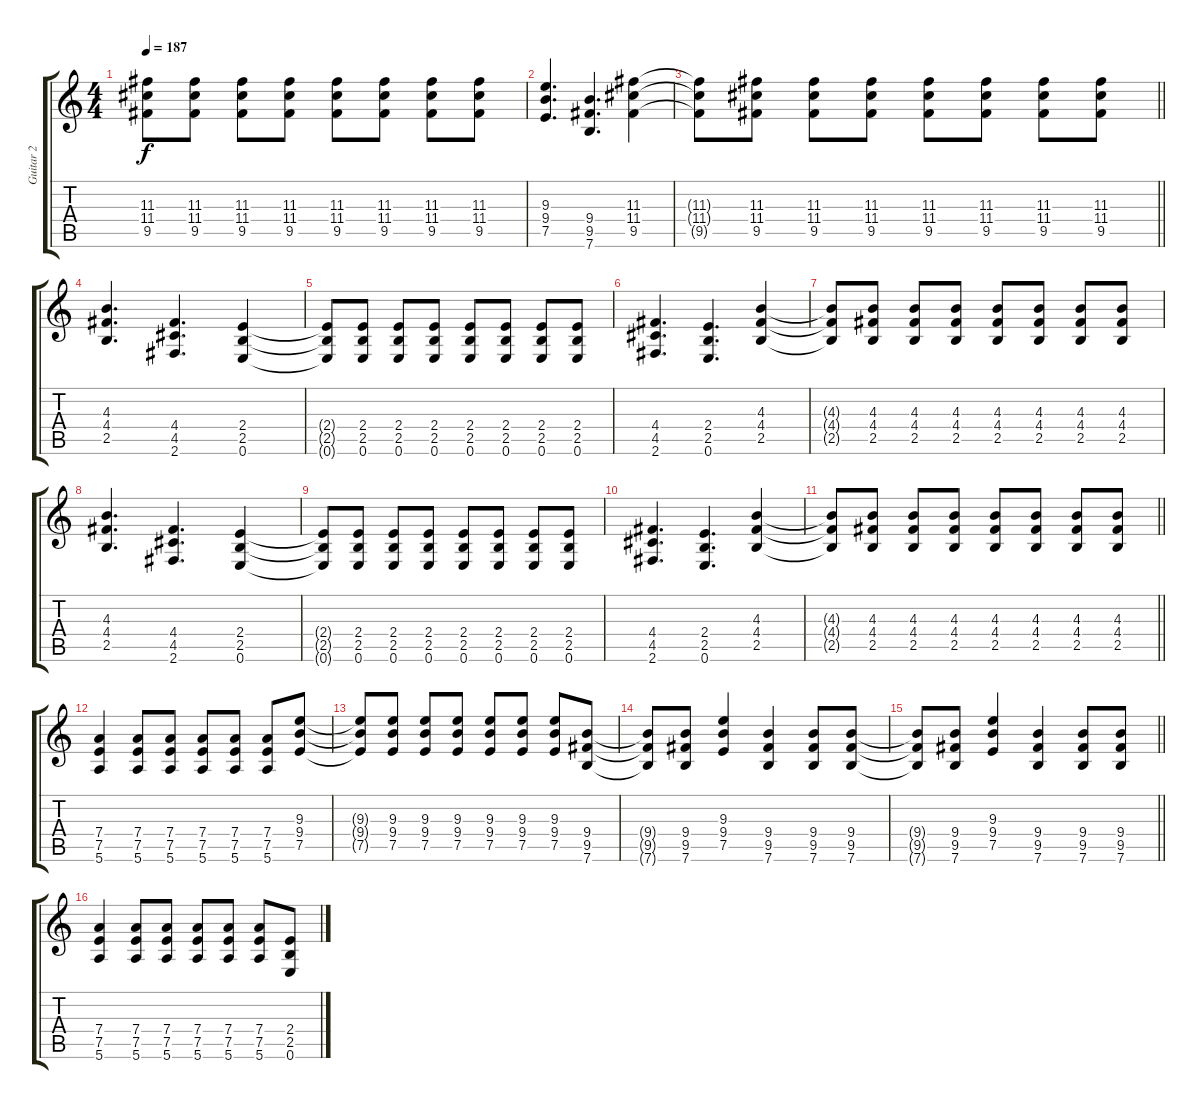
\track ("Guitar 2" "Guitar 2") {instrument overdrivenguitar}
\staff {score tabs}
\tuning (E4 B3 G3 D3 A2 E2) {hide}
\ts (4 4)
\tempo 187
\clef g2
\ks c
(11.3{t} 11.4{t} 9.5{t}).8{dy f} (11.3 11.4 9.5).8 (11.3 11.4 9.5).8 (11.3 11.4 9.5).8 (11.3 11.4 9.5).8 (11.3 11.4 9.5).8 (11.3 11.4 9.5).8 (11.3 11.4 9.5).8 |
(9.3 9.4 7.5).4{d} (9.4 9.5 7.6).4{d} (11.3 11.4 9.5).4 |
\barLineRight lightlight
(11.3{t} 11.4{t} 9.5{t}).8 (11.3 11.4 9.5).8 (11.3 11.4 9.5).8 (11.3 11.4 9.5).8 (11.3 11.4 9.5).8 (11.3 11.4 9.5).8 (11.3 11.4 9.5).8 (11.3 11.4 9.5).8 |
(4.3 4.4 2.5).4{d} (4.4 4.5 2.6).4{d} (2.4 2.5 0.6).4 |
(2.4{t} 2.5{t} 0.6{t}).8 (2.4 2.5 0.6).8 (2.4 2.5 0.6).8 (2.4 2.5 0.6).8 (2.4 2.5 0.6).8 (2.4 2.5 0.6).8 (2.4 2.5 0.6).8 (2.4 2.5 0.6).8 |
(4.4 4.5 2.6).4{d} (2.4 2.5 0.6).4{d} (4.3 4.4 2.5).4 |
(4.3{t} 4.4{t} 2.5{t}).8 (4.3 4.4 2.5).8 (4.3 4.4 2.5).8 (4.3 4.4 2.5).8 (4.3 4.4 2.5).8 (4.3 4.4 2.5).8 (4.3 4.4 2.5).8 (4.3 4.4 2.5).8 |
(4.3 4.4 2.5).4{d} (4.4 4.5 2.6).4{d} (2.4 2.5 0.6).4 |
(2.4{t} 2.5{t} 0.6{t}).8 (2.4 2.5 0.6).8 (2.4 2.5 0.6).8 (2.4 2.5 0.6).8 (2.4 2.5 0.6).8 (2.4 2.5 0.6).8 (2.4 2.5 0.6).8 (2.4 2.5 0.6).8 |
(4.4 4.5 2.6).4{d} (2.4 2.5 0.6).4{d} (4.3 4.4 2.5).4 |
\barLineRight lightlight
(4.3{t} 4.4{t} 2.5{t}).8 (4.3 4.4 2.5).8 (4.3 4.4 2.5).8 (4.3 4.4 2.5).8 (4.3 4.4 2.5).8 (4.3 4.4 2.5).8 (4.3 4.4 2.5).8 (4.3 4.4 2.5).8 |
(7.4 7.5 5.6).4{volume 10} (7.4 7.5 5.6).8 (7.4 7.5 5.6).8 (7.4 7.5 5.6).8 (7.4 7.5 5.6).8 (7.4 7.5 5.6).8 (9.3 9.4 7.5).8 |
(9.3{t} 9.4{t} 7.5{t}).8 (9.3 9.4 7.5).8 (9.3 9.4 7.5).8 (9.3 9.4 7.5).8 (9.3 9.4 7.5).8 (9.3 9.4 7.5).8 (9.3 9.4 7.5).8 (9.4 9.5 7.6).8 |
(9.4{t} 9.5{t} 7.6{t}).8 (9.4 9.5 7.6).8 (9.3 9.4 7.5).4 (9.4 9.5 7.6).4 (9.4 9.5 7.6).8 (9.4 9.5 7.6).8 |
\barLineRight lightlight
(9.4{t} 9.5{t} 7.6{t}).8 (9.4 9.5 7.6).8 (9.3 9.4 7.5).4 (9.4 9.5 7.6).4 (9.4 9.5 7.6).8 (9.4 9.5 7.6).8 |
(7.4 7.5 5.6).4 (7.4 7.5 5.6).8 (7.4 7.5 5.6).8 (7.4 7.5 5.6).8 (7.4 7.5 5.6).8 (7.4 7.5 5.6).8 (2.4 2.5 0.6).8
